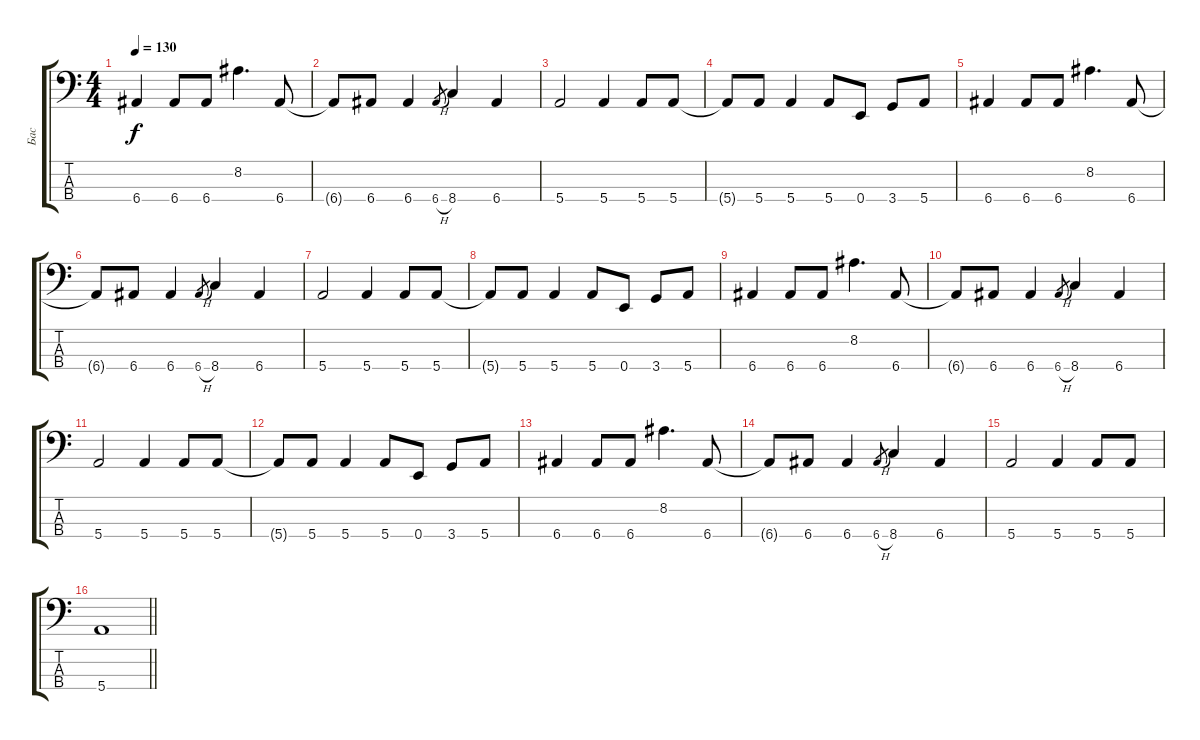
\track ("Бас" "Бас") {instrument electricbassfinger}
\staff {score tabs}
\tuning (G2 D2 A1 E1) {hide}
\ts (4 4)
\tempo 130
\clef f4
\ks c
6.4.4{dy f} 6.4.8 6.4.8 8.2.4{d} 6.4.8 |
6.4{t}.8 6.4.8 6.4.4 6.4{h}.8{gr} 8.4.4 6.4.4 |
5.4.2 5.4.4 5.4.8 5.4.8 |
5.4{t}.8 5.4.8 5.4.4 5.4.8 0.4.8 3.4.8 5.4.8 |
6.4.4 6.4.8 6.4.8 8.2.4{d} 6.4.8 |
6.4{t}.8 6.4.8 6.4.4 6.4{h}.8{gr} 8.4.4 6.4.4 |
5.4.2 5.4.4 5.4.8 5.4.8 |
5.4{t}.8 5.4.8 5.4.4 5.4.8 0.4.8 3.4.8 5.4.8 |
6.4.4 6.4.8 6.4.8 8.2.4{d} 6.4.8 |
6.4{t}.8 6.4.8 6.4.4 6.4{h}.8{gr} 8.4.4 6.4.4 |
5.4.2 5.4.4 5.4.8 5.4.8 |
5.4{t}.8 5.4.8 5.4.4 5.4.8 0.4.8 3.4.8 5.4.8 |
6.4.4 6.4.8 6.4.8 8.2.4{d} 6.4.8 |
6.4{t}.8 6.4.8 6.4.4 6.4{h}.8{gr} 8.4.4 6.4.4 |
5.4.2 5.4.4 5.4.8 5.4.8 |
\barLineRight lightlight
5.4.1
